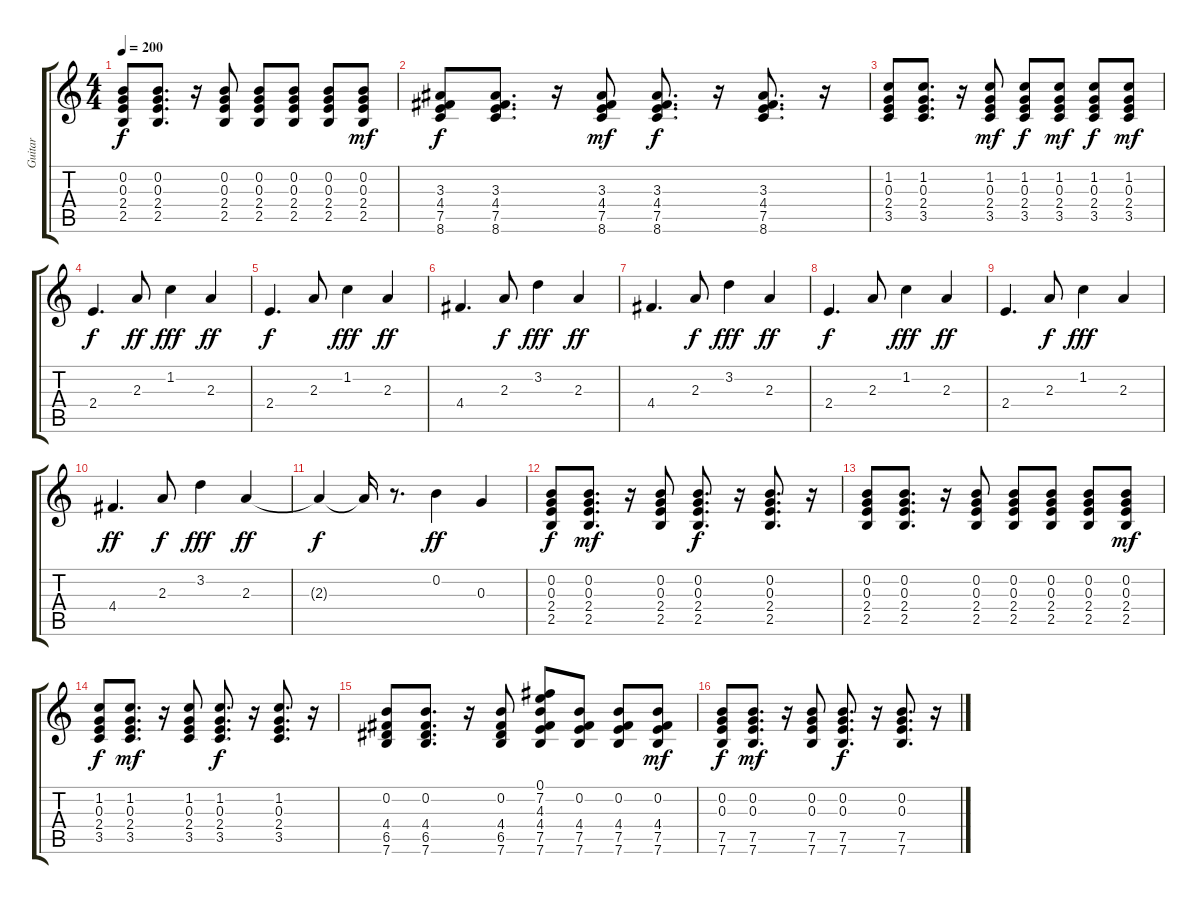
\track ("Guitar" "Guitar") {instrument acousticguitarsteel}
\staff {score tabs}
\tuning (E4 B3 G3 D3 A2 E2) {hide}
\ts (4 4)
\tempo 200
\clef g2
\ks c
(0.2 0.3 2.4 2.5).8{dy f} (0.2 0.3 2.4 2.5).8{d} r.16 (0.2 0.3 2.4 2.5).8 (0.2 0.3 2.4 2.5).8 (0.2 0.3 2.4 2.5).8 (0.2 0.3 2.4 2.5).8 (0.2 0.3 2.4 2.5).8{dy mf} |
(3.3 4.4 7.5 8.6).8{dy f} (3.3 4.4 7.5 8.6).8{d} r.16 (3.3 4.4 7.5 8.6).8{dy mf} (3.3 4.4 7.5 8.6).8{d dy f} r.16 (3.3 4.4 7.5 8.6).8{d} r.16 |
(1.2 0.3 2.4 3.5).8 (1.2 0.3 2.4 3.5).8{d} r.16 (1.2 0.3 2.4 3.5).8{dy mf} (1.2 0.3 2.4 3.5).8{dy f} (1.2 0.3 2.4 3.5).8{dy mf} (1.2 0.3 2.4 3.5).8{dy f} (1.2 0.3 2.4 3.5).8{dy mf} |
2.4.4{d dy f} 2.3.8{dy ff} 1.2.4{dy fff} 2.3.4{dy ff} |
2.4.4{d dy f} 2.3.8 1.2.4{dy fff} 2.3.4{dy ff} |
4.4.4{d} 2.3.8{dy f} 3.2.4{dy fff} 2.3.4{dy ff} |
4.4.4{d} 2.3.8{dy f} 3.2.4{dy fff} 2.3.4{dy ff} |
2.4.4{d dy f} 2.3.8 1.2.4{dy fff} 2.3.4{dy ff} |
2.4.4{d} 2.3.8{dy f} 1.2.4{dy fff} 2.3.4 |
4.4.4{d dy ff} 2.3.8{dy f} 3.2.4{dy fff} 2.3.4{dy ff} |
2.3{t}.4{dy f} 2.3{t}.16 r.8{d} 0.2.4{dy ff} 0.3.4 |
(0.2 0.3 2.4 2.5).8{dy f} (0.2 0.3 2.4 2.5).8{d dy mf} r.16 (0.2 0.3 2.4 2.5).8 (0.2 0.3 2.4 2.5).8{d dy f} r.16 (0.2 0.3 2.4 2.5).8{d} r.16 |
(0.2 0.3 2.4 2.5).8 (0.2 0.3 2.4 2.5).8{d} r.16 (0.2 0.3 2.4 2.5).8 (0.2 0.3 2.4 2.5).8 (0.2 0.3 2.4 2.5).8 (0.2 0.3 2.4 2.5).8 (0.2 0.3 2.4 2.5).8{dy mf} |
(1.2 0.3 2.4 3.5).8{dy f} (1.2 0.3 2.4 3.5).8{d dy mf} r.16 (1.2 0.3 2.4 3.5).8 (1.2 0.3 2.4 3.5).8{d dy f} r.16 (1.2 0.3 2.4 3.5).8{d} r.16 |
(0.2 4.4 6.5 7.6).8 (0.2 4.4 6.5 7.6).8{d} r.16 (0.2 4.4 6.5 7.6).8 (0.1 7.2 4.3 4.4 7.5 7.6).8 (0.2 4.4 7.5 7.6).8 (0.2 4.4 7.5 7.6).8 (0.2 4.4 7.5 7.6).8{dy mf} |
(0.2 0.3 7.5 7.6).8{dy f} (0.2 0.3 7.5 7.6).8{d dy mf} r.16 (0.2 0.3 7.5 7.6).8 (0.2 0.3 7.5 7.6).8{d dy f} r.16 (0.2 0.3 7.5 7.6).8{d} r.16
